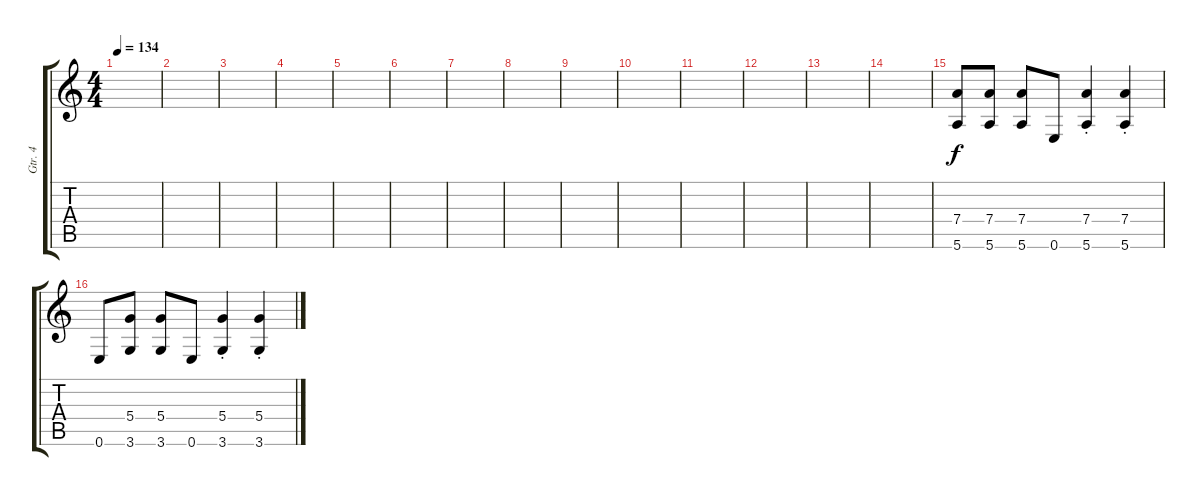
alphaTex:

\track ("Gtr. 4" "Gtr. 4") {instrument distortionguitar}
\staff {score tabs}
\tuning (E4 B3 G3 D3 A2 E2) {hide}
\ts (4 4)
\tempo 134
\clef g2
\ks c
|
|
|
|
|
|
|
|
|
|
|
|
|
|
(7.4 5.6).8 (7.4 5.6).8 (7.4 5.6).8 0.6.8 (7.4{st} 5.6{st}).4 (7.4{st} 5.6{st}).4 |
0.6.8 (5.4 3.6).8 (5.4 3.6).8 0.6.8 (5.4{st} 3.6{st}).4 (5.4{st} 3.6{st}).4
